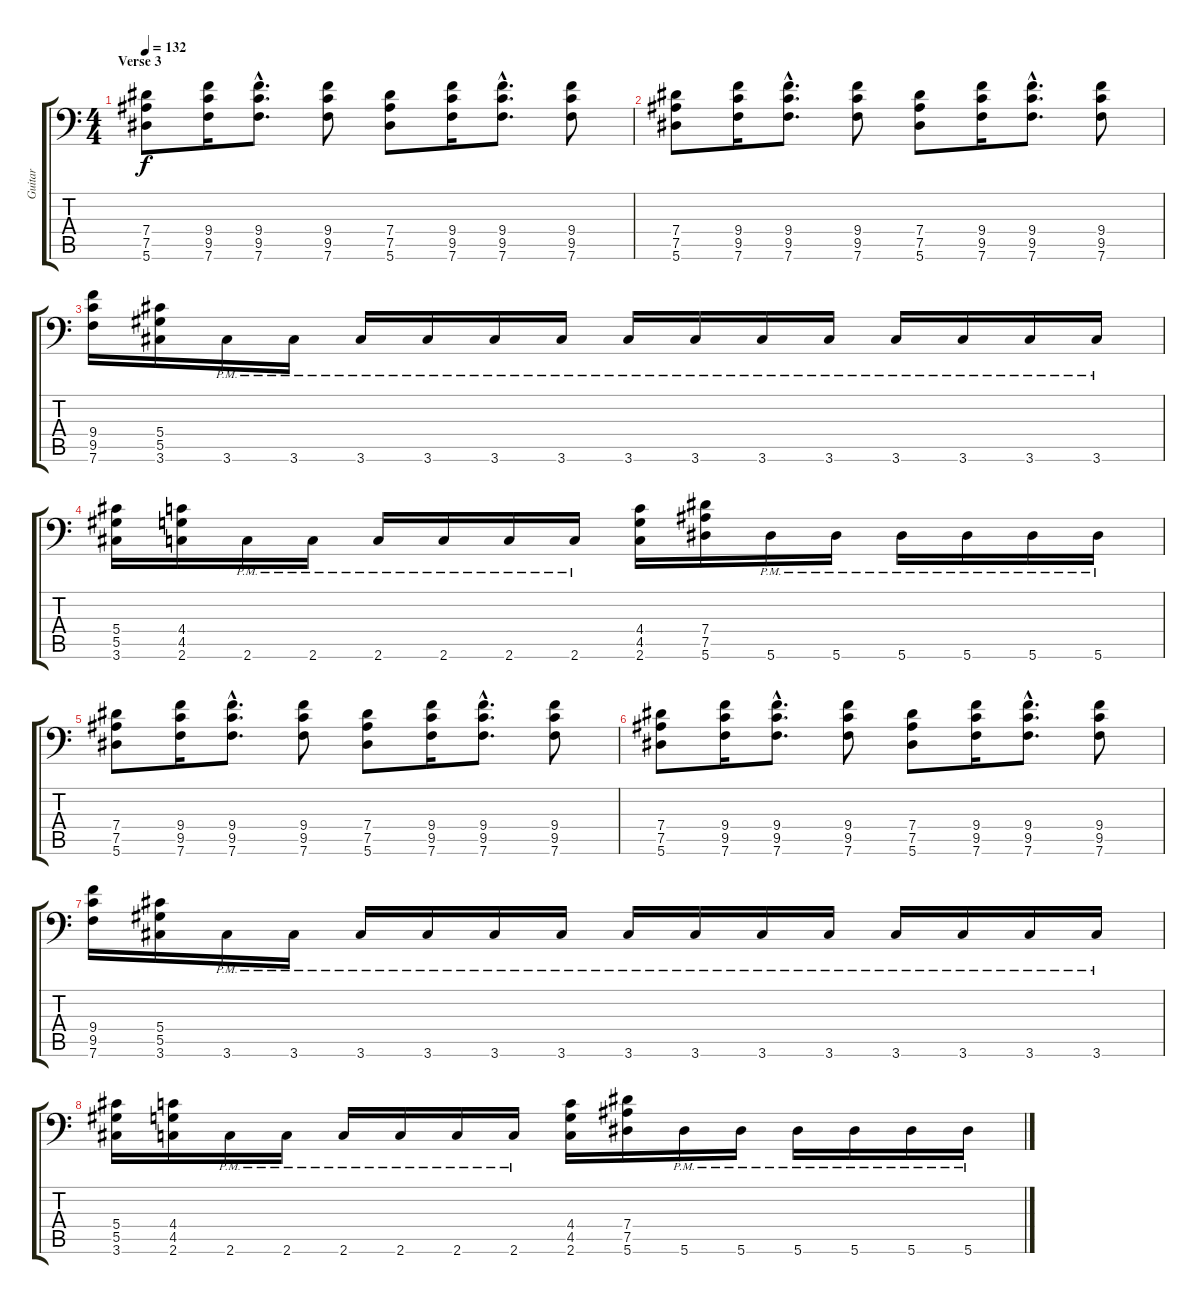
\track ("Guitar" "Guitar") {instrument overdrivenguitar}
\staff {score tabs}
\tuning (Bb3 F3 Db3 Ab2 Eb2 Bb1) {hide}
\ts (4 4)
\section ("" "Verse 3")
\tempo 132
\clef f4
\ks c
(7.4 7.5 5.6).8{dy f} (9.4 9.5 7.6).16 (9.4{hac} 9.5{hac} 7.6{hac}).8{d} (9.4 9.5 7.6).8 (7.4 7.5 5.6).8 (9.4 9.5 7.6).16 (9.4{hac} 9.5{hac} 7.6{hac}).8{d} (9.4 9.5 7.6).8 |
(7.4 7.5 5.6).8 (9.4 9.5 7.6).16 (9.4{hac} 9.5{hac} 7.6{hac}).8{d} (9.4 9.5 7.6).8 (7.4 7.5 5.6).8 (9.4 9.5 7.6).16 (9.4{hac} 9.5{hac} 7.6{hac}).8{d} (9.4 9.5 7.6).8 |
(9.4 9.5 7.6).16 (5.4 5.5 3.6).16 3.6{pm}.16 3.6{pm}.16 3.6{pm}.16 3.6{pm}.16 3.6{pm}.16 3.6{pm}.16 3.6{pm}.16 3.6{pm}.16 3.6{pm}.16 3.6{pm}.16 3.6{pm}.16 3.6{pm}.16 3.6{pm}.16 3.6{pm}.16 |
(5.4 5.5 3.6).16 (4.4 4.5 2.6).16 2.6{pm}.16 2.6{pm}.16 2.6{pm}.16 2.6{pm}.16 2.6{pm}.16 2.6{pm}.16 (4.4 4.5 2.6).16 (7.4 7.5 5.6).16 5.6{pm}.16 5.6{pm}.16 5.6{pm}.16 5.6{pm}.16 5.6{pm}.16 5.6{pm}.16 |
(7.4 7.5 5.6).8 (9.4 9.5 7.6).16 (9.4{hac} 9.5{hac} 7.6{hac}).8{d} (9.4 9.5 7.6).8 (7.4 7.5 5.6).8 (9.4 9.5 7.6).16 (9.4{hac} 9.5{hac} 7.6{hac}).8{d} (9.4 9.5 7.6).8 |
(7.4 7.5 5.6).8 (9.4 9.5 7.6).16 (9.4{hac} 9.5{hac} 7.6{hac}).8{d} (9.4 9.5 7.6).8 (7.4 7.5 5.6).8 (9.4 9.5 7.6).16 (9.4{hac} 9.5{hac} 7.6{hac}).8{d} (9.4 9.5 7.6).8 |
(9.4 9.5 7.6).16 (5.4 5.5 3.6).16 3.6{pm}.16 3.6{pm}.16 3.6{pm}.16 3.6{pm}.16 3.6{pm}.16 3.6{pm}.16 3.6{pm}.16 3.6{pm}.16 3.6{pm}.16 3.6{pm}.16 3.6{pm}.16 3.6{pm}.16 3.6{pm}.16 3.6{pm}.16 |
(5.4 5.5 3.6).16 (4.4 4.5 2.6).16 2.6{pm}.16 2.6{pm}.16 2.6{pm}.16 2.6{pm}.16 2.6{pm}.16 2.6{pm}.16 (4.4 4.5 2.6).16 (7.4 7.5 5.6).16 5.6{pm}.16 5.6{pm}.16 5.6{pm}.16 5.6{pm}.16 5.6{pm}.16 5.6{pm}.16
